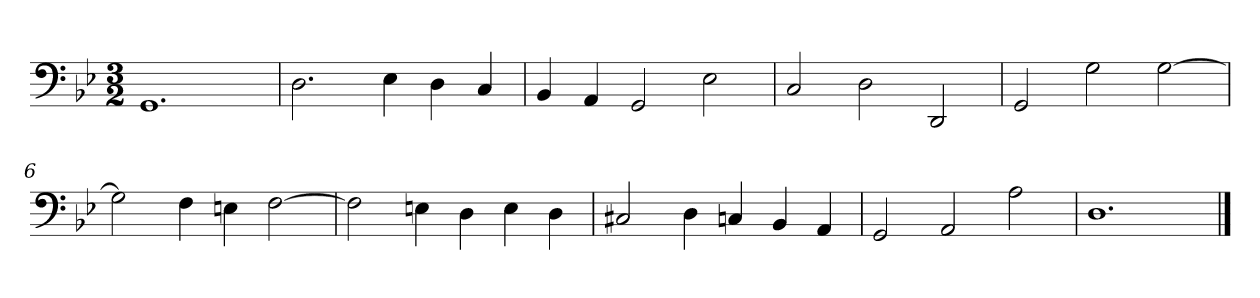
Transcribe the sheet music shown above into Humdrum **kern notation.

**kern
*part1
*staff1
*clefF4
*k[b-e-]
*M3/2
=1
1.GG
=2
2.D
4E-
4D
4C
=3
4BB-
4AA
2GG
2E-
=4
2C
2D
2DD
=5
2GG
2G
[2G
=6
2G]
4F
4En
[2F
!!LO:LB:g=z
=7
2F]
4En
4D
4E
4D
=8
2C#X
4D
4Cn
4BB-
4AA
=9
2GG
2AA
2A
=10
1.D
==
*-
